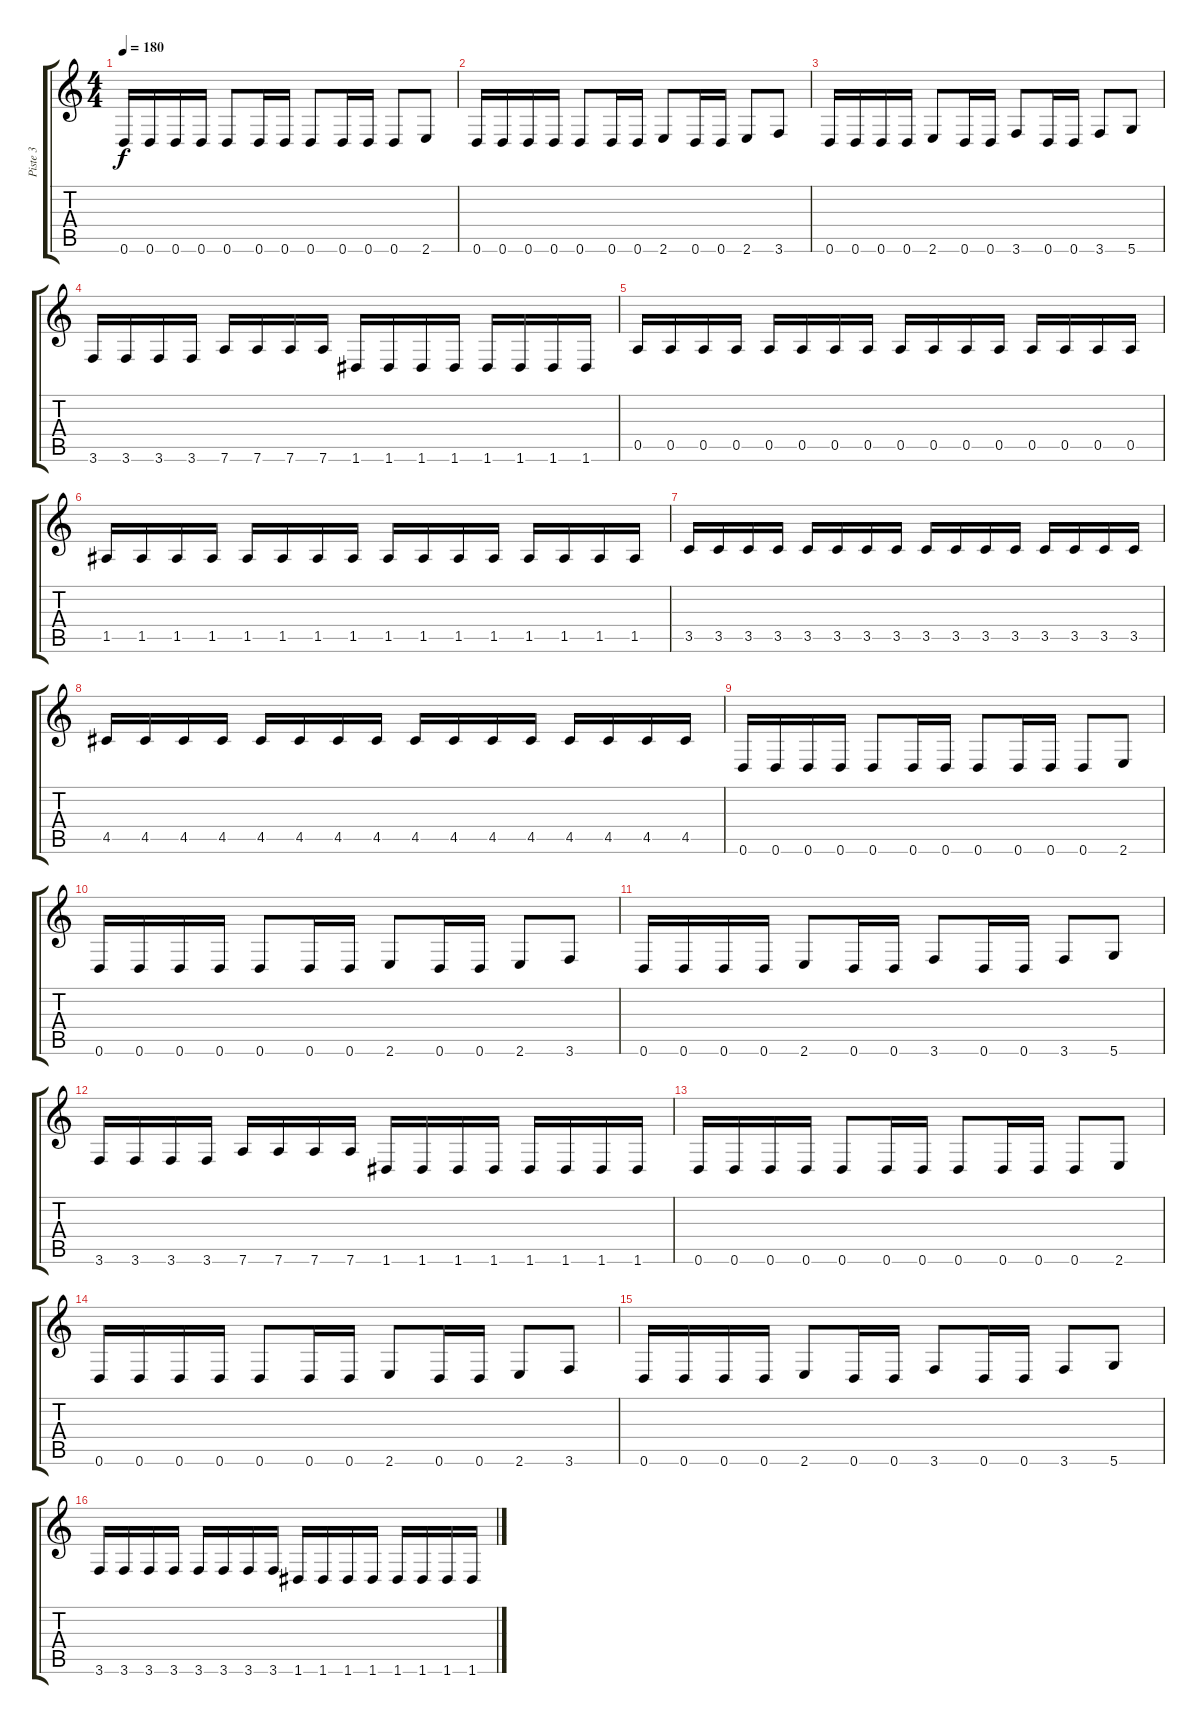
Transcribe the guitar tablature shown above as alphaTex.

\track ("Piste 3" "Piste 3") {instrument electricbassfinger}
\staff {score tabs}
\tuning (E4 B3 G3 D3 A2 D2) {hide}
\ts (4 4)
\tempo 180
\clef g2
\ks c
0.6.16{dy f} 0.6.16 0.6.16 0.6.16 0.6.8 0.6.16 0.6.16 0.6.8 0.6.16 0.6.16 0.6.8 2.6.8 |
0.6.16 0.6.16 0.6.16 0.6.16 0.6.8 0.6.16 0.6.16 2.6.8 0.6.16 0.6.16 2.6.8 3.6.8 |
0.6.16 0.6.16 0.6.16 0.6.16 2.6.8 0.6.16 0.6.16 3.6.8 0.6.16 0.6.16 3.6.8 5.6.8 |
3.6.16 3.6.16 3.6.16 3.6.16 7.6.16 7.6.16 7.6.16 7.6.16 1.6.16 1.6.16 1.6.16 1.6.16 1.6.16 1.6.16 1.6.16 1.6.16 |
0.5.16 0.5.16 0.5.16 0.5.16 0.5.16 0.5.16 0.5.16 0.5.16 0.5.16 0.5.16 0.5.16 0.5.16 0.5.16 0.5.16 0.5.16 0.5.16 |
1.5.16 1.5.16 1.5.16 1.5.16 1.5.16 1.5.16 1.5.16 1.5.16 1.5.16 1.5.16 1.5.16 1.5.16 1.5.16 1.5.16 1.5.16 1.5.16 |
3.5.16 3.5.16 3.5.16 3.5.16 3.5.16 3.5.16 3.5.16 3.5.16 3.5.16 3.5.16 3.5.16 3.5.16 3.5.16 3.5.16 3.5.16 3.5.16 |
4.5.16 4.5.16 4.5.16 4.5.16 4.5.16 4.5.16 4.5.16 4.5.16 4.5.16 4.5.16 4.5.16 4.5.16 4.5.16 4.5.16 4.5.16 4.5.16 |
0.6.16 0.6.16 0.6.16 0.6.16 0.6.8 0.6.16 0.6.16 0.6.8 0.6.16 0.6.16 0.6.8 2.6.8 |
0.6.16 0.6.16 0.6.16 0.6.16 0.6.8 0.6.16 0.6.16 2.6.8 0.6.16 0.6.16 2.6.8 3.6.8 |
0.6.16 0.6.16 0.6.16 0.6.16 2.6.8 0.6.16 0.6.16 3.6.8 0.6.16 0.6.16 3.6.8 5.6.8 |
3.6.16 3.6.16 3.6.16 3.6.16 7.6.16 7.6.16 7.6.16 7.6.16 1.6.16 1.6.16 1.6.16 1.6.16 1.6.16 1.6.16 1.6.16 1.6.16 |
0.6.16 0.6.16 0.6.16 0.6.16 0.6.8 0.6.16 0.6.16 0.6.8 0.6.16 0.6.16 0.6.8 2.6.8 |
0.6.16 0.6.16 0.6.16 0.6.16 0.6.8 0.6.16 0.6.16 2.6.8 0.6.16 0.6.16 2.6.8 3.6.8 |
0.6.16 0.6.16 0.6.16 0.6.16 2.6.8 0.6.16 0.6.16 3.6.8 0.6.16 0.6.16 3.6.8 5.6.8 |
3.6.16 3.6.16 3.6.16 3.6.16 3.6.16 3.6.16 3.6.16 3.6.16 1.6.16 1.6.16 1.6.16 1.6.16 1.6.16 1.6.16 1.6.16 1.6.16
